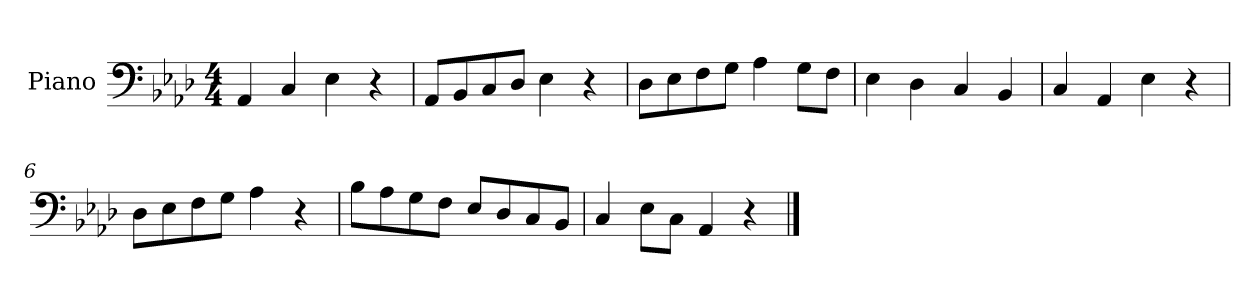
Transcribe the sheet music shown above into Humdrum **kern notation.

**kern
*part1
*staff1
*I"Piano
*I'Pno
*clefF4
*k[b-e-a-d-]
*A-:
*M4/4
=1
4AA-/
4C/
4E-\
4r
=2
8AA-/L
8BB-/
8C/
8D-/J
4E-\
4r
=3
8D-\L
8E-\
8F\
8G\J
4A-\
8G\L
8F\J
=4
4E-\
4D-\
4C/
4BB-/
=5
4C/
4AA-/
4E-\
4r
=6
8D-\L
8E-\
8F\
8G\J
4A-\
4r
=7
8B-\L
8A-\
8G\
8F\J
8E-/L
8D-/
8C/
8BB-/J
=8
4C/
8E-\L
8C\J
4AA-/
4r
==
*-
